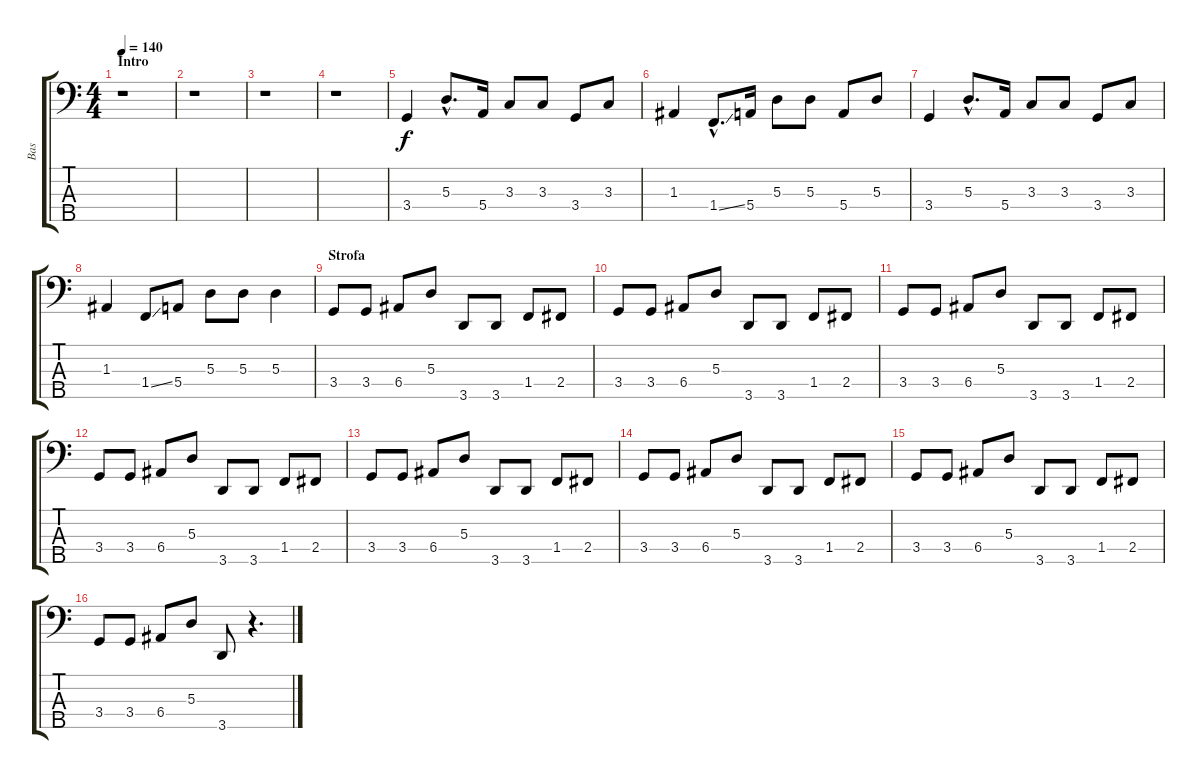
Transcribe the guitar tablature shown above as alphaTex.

\track ("Bas" "Bas") {instrument electricbassfinger}
\staff {score tabs}
\tuning (G2 D2 A1 E1 B0) {hide}
\ts (4 4)
\section ("" "Intro")
\tempo 140
\clef f4
\ks c
r.1{dy f instrument electricbassfinger} |
r.1 |
r.1 |
r.1 |
3.4.4 5.3{hac}.8{d} 5.4.16 3.3.8 3.3.8 3.4.8 3.3.8 |
1.3.4 1.4{ss hac}.8{d} 5.4.16 5.3.8 5.3.8 5.4.8 5.3.8 |
3.4.4 5.3{hac}.8{d} 5.4.16 3.3.8 3.3.8 3.4.8 3.3.8 |
1.3.4 1.4{ss}.8 5.4.8 5.3.8 5.3.8 5.3.4 |
\section ("" "Strofa")
3.4.8 3.4.8 6.4.8 5.3.8 3.5.8 3.5.8 1.4.8 2.4.8 |
3.4.8 3.4.8 6.4.8 5.3.8 3.5.8 3.5.8 1.4.8 2.4.8 |
3.4.8 3.4.8 6.4.8 5.3.8 3.5.8 3.5.8 1.4.8 2.4.8 |
3.4.8 3.4.8 6.4.8 5.3.8 3.5.8 3.5.8 1.4.8 2.4.8 |
3.4.8 3.4.8 6.4.8 5.3.8 3.5.8 3.5.8 1.4.8 2.4.8 |
3.4.8 3.4.8 6.4.8 5.3.8 3.5.8 3.5.8 1.4.8 2.4.8 |
3.4.8 3.4.8 6.4.8 5.3.8 3.5.8 3.5.8 1.4.8 2.4.8 |
3.4.8 3.4.8 6.4.8 5.3.8 3.5.8 r.4{d}
